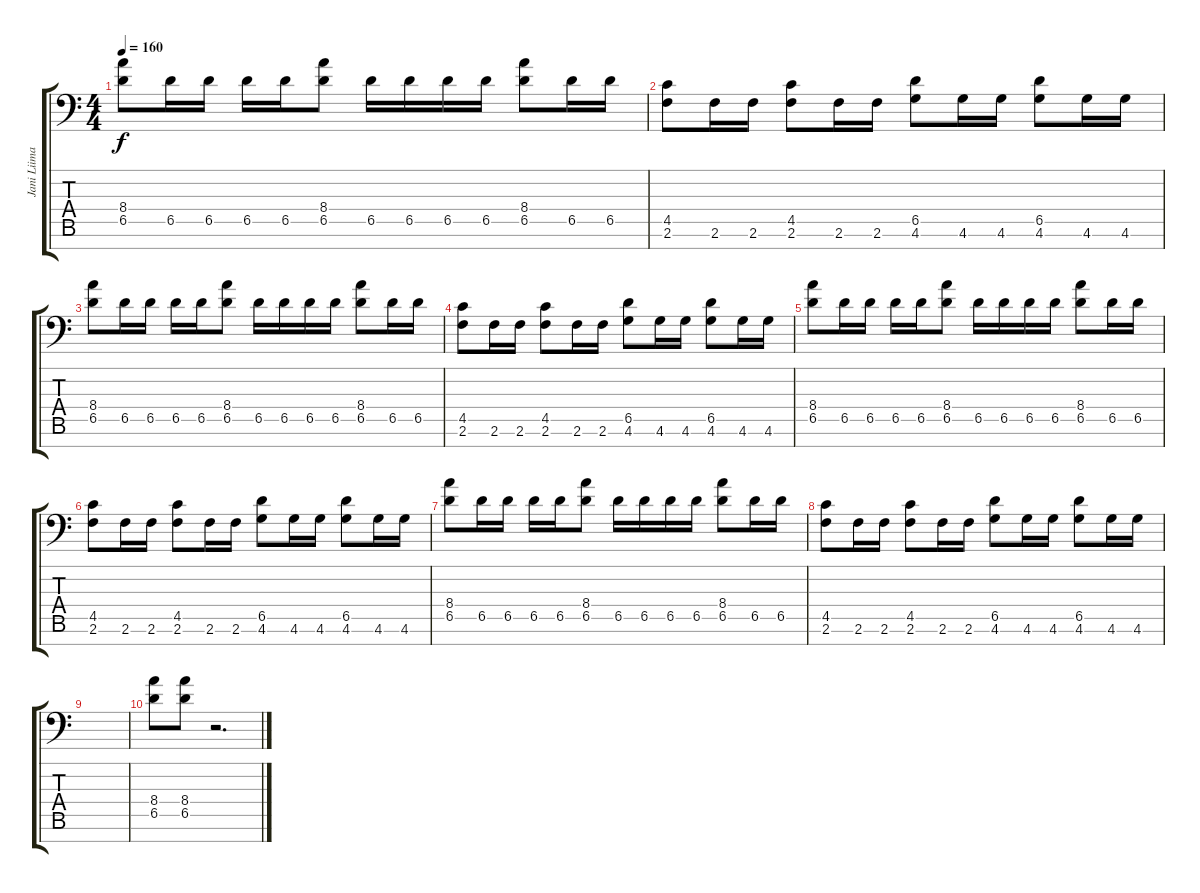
\track ("Jani Liimatainen (Rhythm)" "Jani Liima") {instrument distortionguitar}
\staff {score tabs}
\tuning (Eb4 Bb3 Gb3 Db3 Ab2 Eb2 Bb1) {hide}
\ts (4 4)
\tempo 160
\clef f4
\ks c
(8.4 6.5).8{dy f} 6.5.16 6.5.16 6.5.16 6.5.16 (8.4 6.5).8 6.5.16 6.5.16 6.5.16 6.5.16 (8.4 6.5).8 6.5.16 6.5.16 |
(4.5 2.6).8 2.6.16 2.6.16 (4.5 2.6).8 2.6.16 2.6.16 (6.5 4.6).8 4.6.16 4.6.16 (6.5 4.6).8 4.6.16 4.6.16 |
(8.4 6.5).8 6.5.16 6.5.16 6.5.16 6.5.16 (8.4 6.5).8 6.5.16 6.5.16 6.5.16 6.5.16 (8.4 6.5).8 6.5.16 6.5.16 |
(4.5 2.6).8 2.6.16 2.6.16 (4.5 2.6).8 2.6.16 2.6.16 (6.5 4.6).8 4.6.16 4.6.16 (6.5 4.6).8 4.6.16 4.6.16 |
(8.4 6.5).8 6.5.16 6.5.16 6.5.16 6.5.16 (8.4 6.5).8 6.5.16 6.5.16 6.5.16 6.5.16 (8.4 6.5).8 6.5.16 6.5.16 |
(4.5 2.6).8 2.6.16 2.6.16 (4.5 2.6).8 2.6.16 2.6.16 (6.5 4.6).8 4.6.16 4.6.16 (6.5 4.6).8 4.6.16 4.6.16 |
(8.4 6.5).8 6.5.16 6.5.16 6.5.16 6.5.16 (8.4 6.5).8 6.5.16 6.5.16 6.5.16 6.5.16 (8.4 6.5).8 6.5.16 6.5.16 |
(4.5 2.6).8 2.6.16 2.6.16 (4.5 2.6).8 2.6.16 2.6.16 (6.5 4.6).8 4.6.16 4.6.16 (6.5 4.6).8 4.6.16 4.6.16 |
|
(8.4 6.5).8 (8.4 6.5).8 r.2{d}
